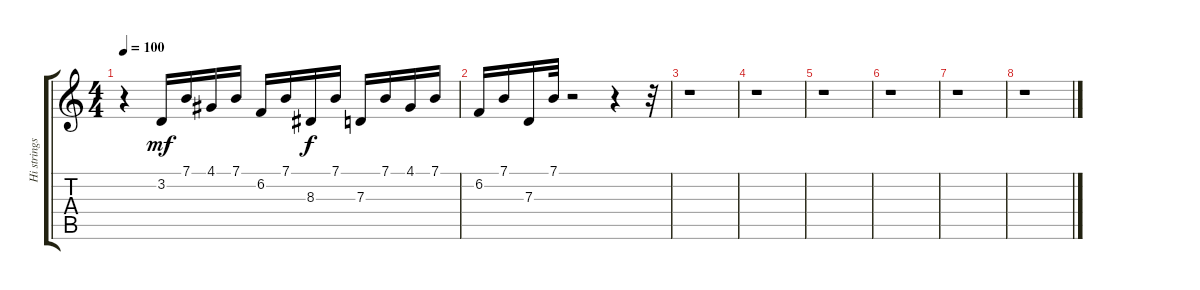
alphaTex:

\track ("Hi strings" "Hi strings") {instrument pad8sweep}
\staff {score tabs}
\tuning (E4 B3 G3 D3 A2 E2) {hide}
\ts (4 4)
\tempo 100
\clef g2
\ks c
r.4{dy mf} 3.2.16{balance 3} 7.1.16 4.1.16 7.1.16 6.2.16 7.1.16 8.3.16{dy f} 7.1.16 7.3.16 7.1.16 4.1.16 7.1.16 |
6.2.16 7.1.16 7.3.16 7.1.32 r.2 r.4 r.32 |
r.1 |
r.1 |
r.1 |
r.1 |
r.1 |
r.1
